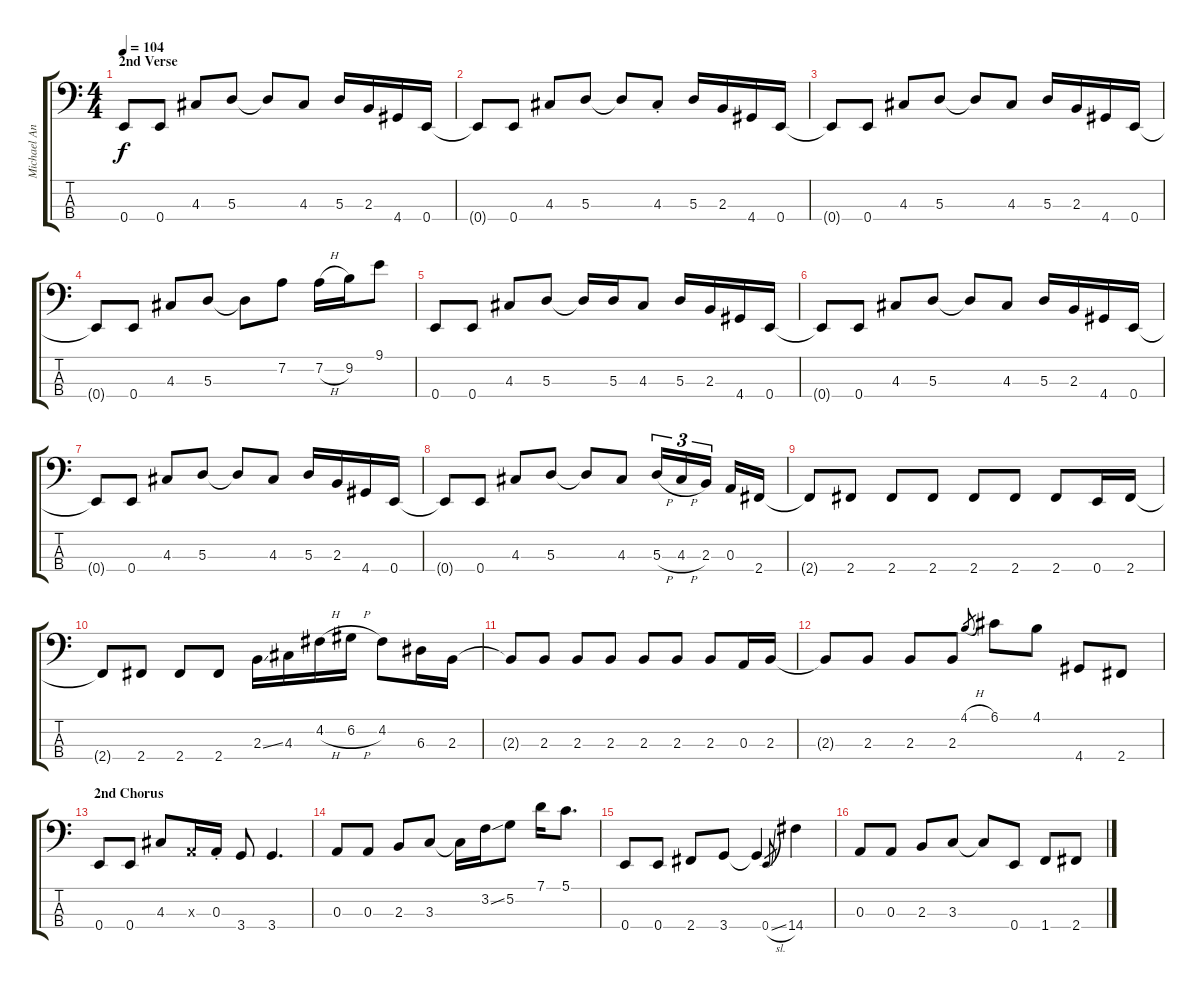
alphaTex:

\track ("Michael Anthony" "Michael An") {instrument electricbasspick}
\staff {score tabs}
\tuning (G2 D2 A1 E1) {hide}
\ts (4 4)
\section ("" "2nd Verse")
\tempo 104
\clef f4
\ks c
0.4.8{dy f} 0.4.8 4.3.8 5.3.8 5.3{t}.8 4.3.8 5.3.16 2.3.16 4.4.16 0.4.16 |
0.4{t}.8 0.4.8 4.3.8 5.3.8 5.3{t}.8 4.3{st}.8 5.3.16 2.3.16 4.4.16 0.4.16 |
0.4{t}.8 0.4.8 4.3.8 5.3.8 5.3{t}.8 4.3.8 5.3.16 2.3.16 4.4.16 0.4.16 |
0.4{t}.8 0.4.8 4.3.8 5.3.8 5.3{t}.8 7.2.8 7.2{h}.16 9.2.16 9.1.8 |
0.4.8 0.4.8 4.3.8 5.3.8 5.3{t}.16 5.3.16 4.3.8 5.3.16 2.3.16 4.4.16 0.4.16 |
0.4{t}.8 0.4.8 4.3.8 5.3.8 5.3{t}.8 4.3.8 5.3.16 2.3.16 4.4.16 0.4.16 |
0.4{t}.8 0.4.8 4.3.8 5.3.8 5.3{t}.8 4.3.8 5.3.16 2.3.16 4.4.16 0.4.16 |
0.4{t}.8 0.4.8 4.3.8 5.3.8 5.3{t}.8 4.3.8 5.3{h}.16{tu (3 2)} 4.3{h}.16{tu (3 2)} 2.3.16{tu (3 2) beam splitsecondary} 0.3.16 2.4.16 |
2.4{t}.8 2.4.8 2.4.8 2.4.8 2.4.8 2.4.8 2.4.8 0.4.16 2.4.16 |
2.4{t}.8 2.4.8 2.4.8 2.4.8 2.3{ss}.16 4.3.16 4.2{h}.16 6.2{h}.16 4.2.8 6.3.16 2.3.16 |
2.3{t}.8 2.3.8 2.3.8 2.3.8 2.3.8 2.3.8 2.3.8 0.3.16 2.3.16 |
2.3{t}.8 2.3.8 2.3.8 2.3.8 4.1{h}.8{gr} 6.1.8 4.1.8 4.4.8 2.4.8 |
\section ("" "2nd Chorus")
0.4.8 0.4.8 4.3.8 0.3{x}.16 0.3{st}.16 3.4.8 3.4.4{d} |
0.3.8 0.3.8 2.3.8 3.3.8 3.3{t}.16 3.2{ss}.16 5.2.8 7.1.16 5.1.8{d} |
0.4.8 0.4.8 2.4.8 3.4.8 3.4{t}.4 0.4{sl}.8{gr} 14.4.4 |
0.3.8 0.3.8 2.3.8 3.3.8 3.3{t}.8 0.4.8 1.4.8 2.4.8
